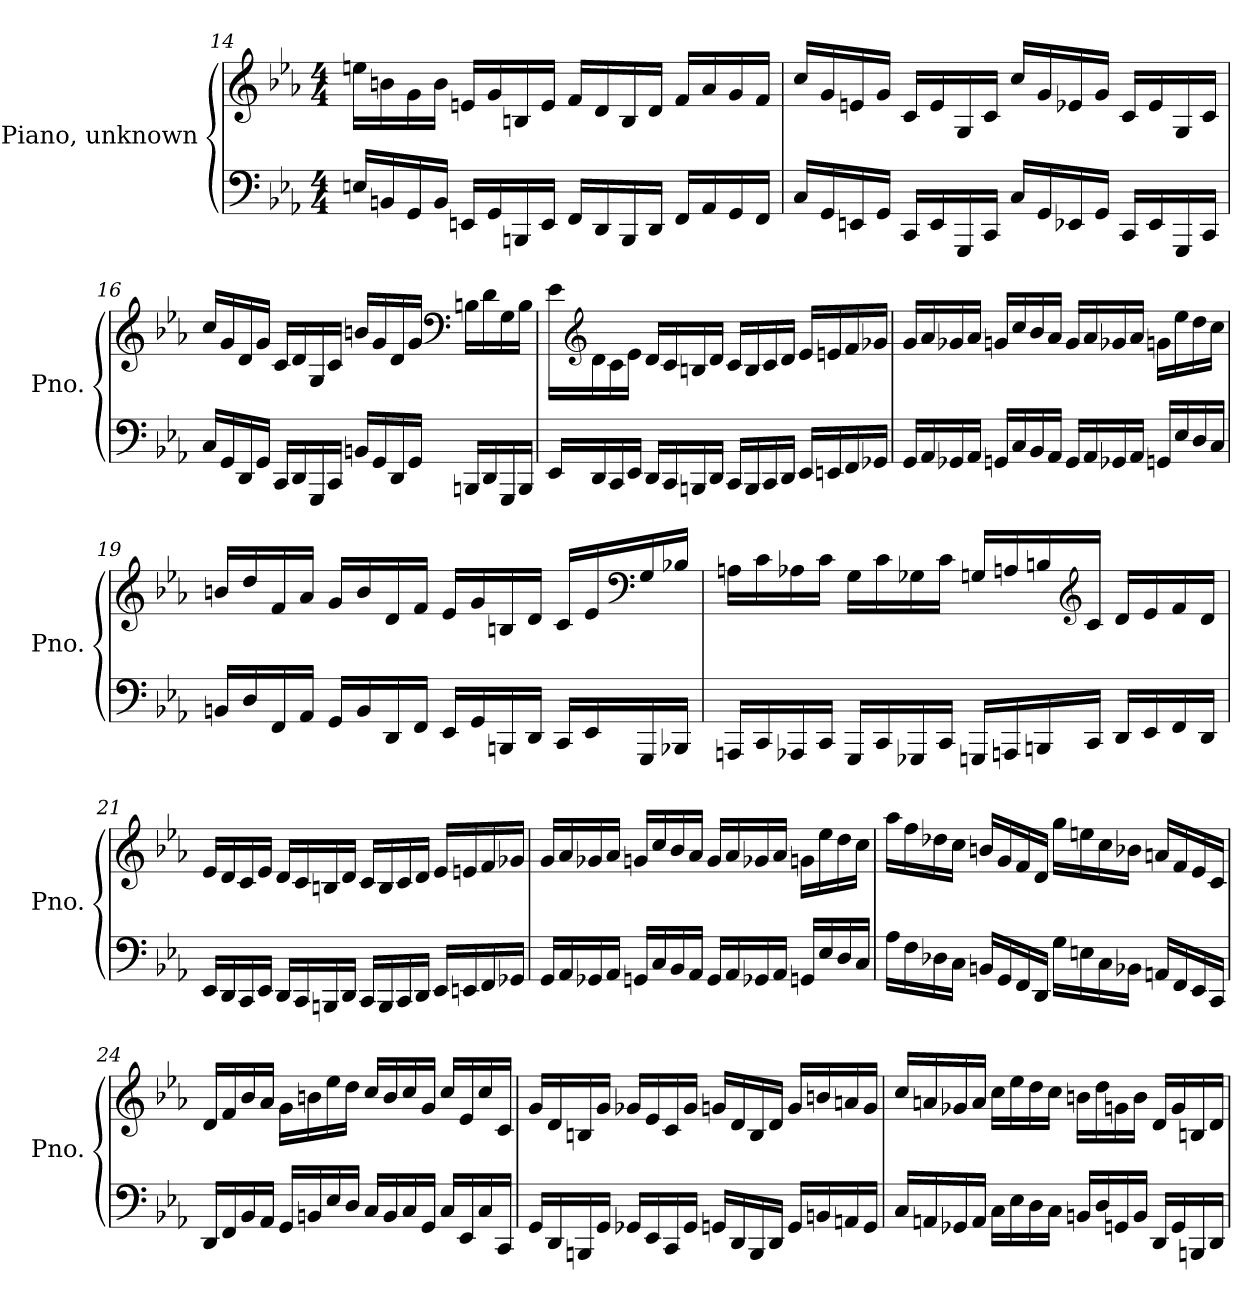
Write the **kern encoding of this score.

**kern	**kern
*part1	*part1
*staff2	*staff1
*I"Piano, unknown	*
*I'Pno.	*
*clefF4	*clefG2
*k[b-e-a-]	*k[b-e-a-]
*M4/4	*M4/4
=14	=14
16En/LL	16een\LL
16BBn/	16bn\
16GG/	16g\
16BB/JJ	16b\JJ
16EEn/LL	16en/LL
16GG/	16g/
16BBBn/	16Bn/
16EE/JJ	16e/JJ
16FF/LL	16f/LL
16DD/	16d/
16BBB/	16B/
16DD/JJ	16d/JJ
16FF/LL	16f/LL
16AA-/	16a-/
16GG/	16g/
16FF/JJ	16f/JJ
!!LO:LB:g=z
=15	=15
16C/LL	16cc/LL
16GG/	16g/
16EEn/	16en/
16GG/JJ	16g/JJ
16CC/LL	16c/LL
16EE/	16e/
16GGG/	16G/
16CC/JJ	16c/JJ
16C/LL	16cc/LL
16GG/	16g/
16EE-X/	16e-X/
16GG/JJ	16g/JJ
16CC/LL	16c/LL
16EE-/	16e-/
16GGG/	16G/
16CC/JJ	16c/JJ
=16	=16
16C/LL	16cc/LL
16GG/	16g/
16DD/	16d/
16GG/JJ	16g/JJ
16CC/LL	16c/LL
16DD/	16d/
16GGG/	16G/
16CC/JJ	16c/JJ
16BBn/LL	16bn/LL
16GG/	16g/
16DD/	16d/
16GG/JJ	16g/JJ
*	*clefF4
16BBBn/LL	16Bn\LL
16DD/	16d\
16GGG/	16G\
16BBB/JJ	16B\JJ
!!LO:LB:g=z
=17	=17
16EE-/LL	16e-\LL
*	*clefG2
16DD/	16d\
16CC/	16c\
16EE-/JJ	16e-\JJ
16DD/LL	16d/LL
16CC/	16c/
16BBBn/	16Bn/
16DD/JJ	16d/JJ
16CC/LL	16c/LL
16BBB/	16B/
16CC/	16c/
16DD/JJ	16d/JJ
16EE-/LL	16e-/LL
16EEn/	16en/
16FF/	16f/
16GG-X/JJ	16g-X/JJ
=18	=18
16GG/LL	16g/LL
16AA-/	16a-/
16GG-X/	16g-X/
16AA-/JJ	16a-/JJ
16GGn/LL	16gn/LL
16C/	16cc/
16BB-/	16b-/
16AA-/JJ	16a-/JJ
16GG/LL	16g/LL
16AA-/	16a-/
16GG-X/	16g-X/
16AA-/JJ	16a-/JJ
16GGn/LL	16gn\LL
16E-/	16ee-\
16D/	16dd\
16C/JJ	16cc\JJ
!!LO:LB:g=z
=19	=19
16BBn/LL	16bn/LL
16D/	16dd/
16FF/	16f/
16AA-/JJ	16a-/JJ
16GG/LL	16g/LL
16BB/	16b/
16DD/	16d/
16FF/JJ	16f/JJ
16EE-/LL	16e-/LL
16GG/	16g/
16BBBn/	16Bn/
16DD/JJ	16d/JJ
16CC/LL	16c/LL
16EE-/	16e-/
*	*clefF4
16GGG/	16G/
16BBB-X/JJ	16B-X/JJ
=20	=20
16AAAn/LL	16An\LL
16CC/	16c\
16AAA-X/	16A-X\
16CC/JJ	16c\JJ
16GGG/LL	16G\LL
16CC/	16c\
16GGG-X/	16G-X\
16CC/JJ	16c\JJ
16GGGn/LL	16Gn/LL
16AAAn/	16An/
16BBBn/	16Bn/
*	*clefG2
16CC/JJ	16c/JJ
16DD/LL	16d/LL
16EE-/	16e-/
16FF/	16f/
16DD/JJ	16d/JJ
!!LO:LB:g=z
=21	=21
16EE-/LL	16e-/LL
16DD/	16d/
16CC/	16c/
16EE-/JJ	16e-/JJ
16DD/LL	16d/LL
16CC/	16c/
16BBBn/	16Bn/
16DD/JJ	16d/JJ
16CC/LL	16c/LL
16BBB/	16B/
16CC/	16c/
16DD/JJ	16d/JJ
16EE-/LL	16e-/LL
16EEn/	16en/
16FF/	16f/
16GG-X/JJ	16g-X/JJ
=22	=22
16GG/LL	16g/LL
16AA-/	16a-/
16GG-X/	16g-X/
16AA-/JJ	16a-/JJ
16GGn/LL	16gn/LL
16C/	16cc/
16BB-/	16b-/
16AA-/JJ	16a-/JJ
16GG/LL	16g/LL
16AA-/	16a-/
16GG-X/	16g-X/
16AA-/JJ	16a-/JJ
16GGn/LL	16gn\LL
16E-/	16ee-\
16D/	16dd\
16C/JJ	16cc\JJ
!!LO:LB:g=z
=23	=23
16A-\LL	16aa-\LL
16F\	16ff\
16D-X\	16dd-X\
16C\JJ	16cc\JJ
16BBn/LL	16bn/LL
16GG/	16g/
16FF/	16f/
16DD/JJ	16d/JJ
16G\LL	16gg\LL
16En\	16een\
16C\	16cc\
16BB-X\JJ	16b-X\JJ
16AAn/LL	16an/LL
16FF/	16f/
16EE-/	16e-/
16CC/JJ	16c/JJ
=24	=24
16DD/LL	16d/LL
16FF/	16f/
16BB-/	16b-/
16AA-/JJ	16a-/JJ
16GG/LL	16g\LL
16BBn/	16bn\
16E-/	16ee-\
16D/JJ	16dd\JJ
16C/LL	16cc/LL
16BB/	16b/
16C/	16cc/
16GG/JJ	16g/JJ
16C/LL	16cc/LL
16EE-/	16e-/
16C/	16cc/
16CC/JJ	16c/JJ
!!LO:PB:g=z
=25	=25
16GG/LL	16g/LL
16DD/	16d/
16BBBn/	16Bn/
16GG/JJ	16g/JJ
16GG-X/LL	16g-X/LL
16EE-/	16e-/
16CC/	16c/
16GG-/JJ	16g-/JJ
16GGn/LL	16gn/LL
16DD/	16d/
16BBB/	16B/
16DD/JJ	16d/JJ
16GG/LL	16g/LL
16BBn/	16bn/
16AAn/	16an/
16GG/JJ	16g/JJ
=26	=26
16C/LL	16cc/LL
16AAn/	16an/
16GG-X/	16g-X/
16AA/JJ	16a/JJ
16C\LL	16cc\LL
16E-\	16ee-\
16D\	16dd\
16C\JJ	16cc\JJ
16BBn/LL	16bn\LL
16D/	16dd\
16GGn/	16gn\
16BB/JJ	16b\JJ
16DD/LL	16d/LL
16GG/	16g/
16BBBn/	16Bn/
16DD/JJ	16d/JJ
=	=
*-	*-
